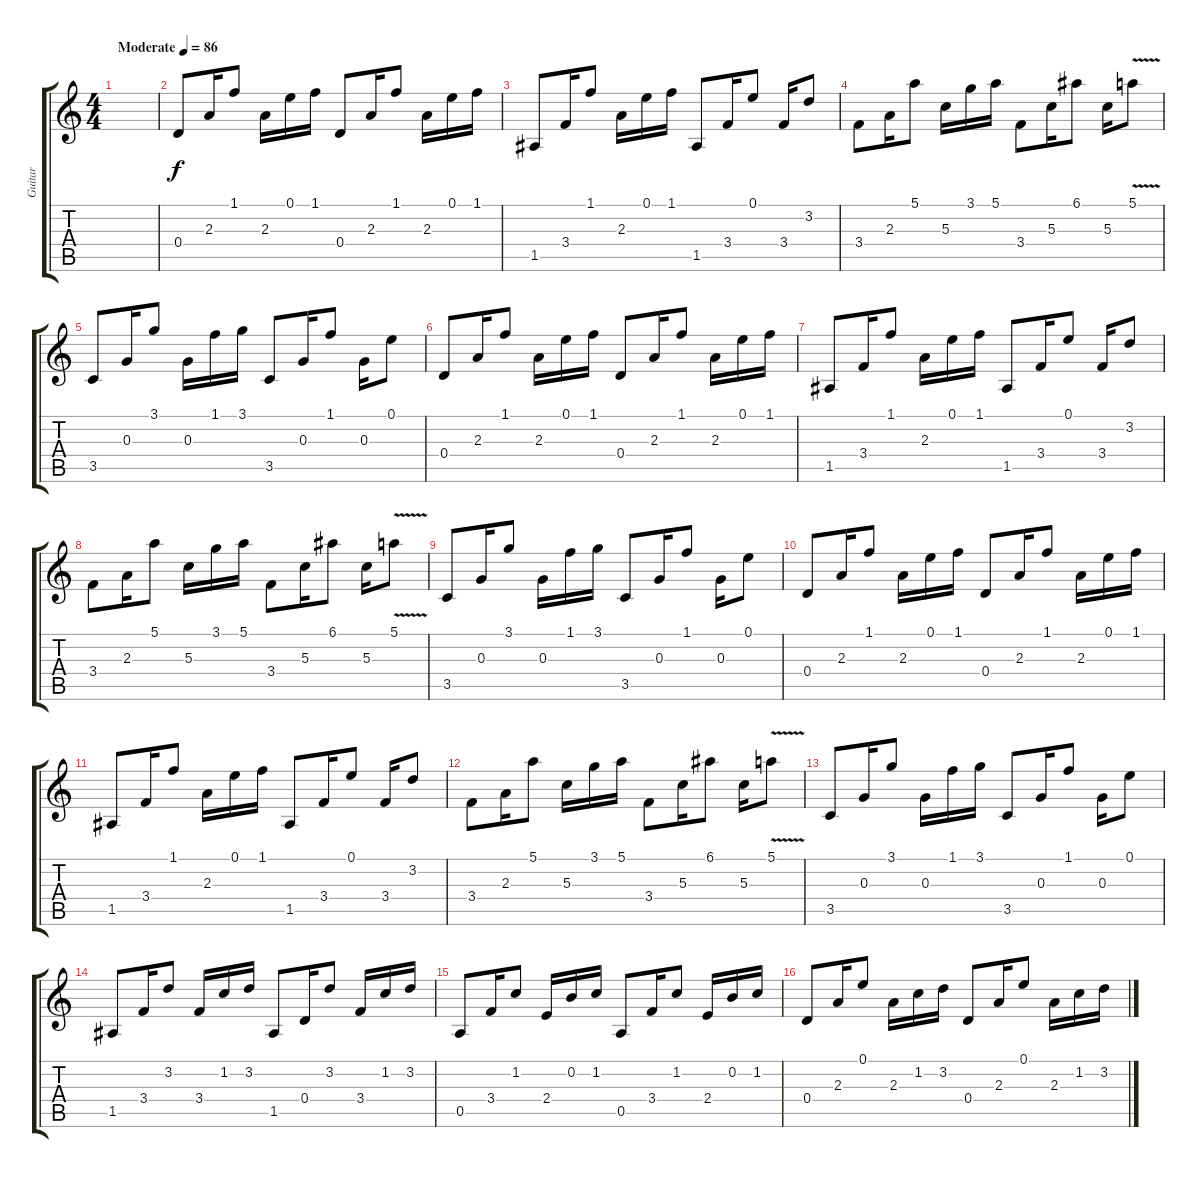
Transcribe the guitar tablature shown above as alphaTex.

\track ("Guitar" "Guitar") {instrument acousticguitarnylon}
\staff {score tabs}
\tuning (E4 B3 G3 D3 A2 E2) {hide}
\ts (4 4)
\tempo (86 "Moderate")
\clef g2
\ks c
|
0.4.8 2.3.16 1.1.8 2.3.16 0.1.16 1.1.16 0.4.8 2.3.16 1.1.8 2.3.16 0.1.16 1.1.16 |
1.5.8 3.4.16 1.1.8 2.3.16 0.1.16 1.1.16 1.5.8 3.4.16 0.1.8 3.4.16 3.2.8 |
3.4.8 2.3.16 5.1.8 5.3.16 3.1.16 5.1.16 3.4.8 5.3.16 6.1.8 5.3.16 5.1{v}.8 |
3.5.8 0.3.16 3.1.8 0.3.16 1.1.16 3.1.16 3.5.8 0.3.16 1.1.8 0.3.16 0.1.8 |
0.4.8 2.3.16 1.1.8 2.3.16 0.1.16 1.1.16 0.4.8 2.3.16 1.1.8 2.3.16 0.1.16 1.1.16 |
1.5.8 3.4.16 1.1.8 2.3.16 0.1.16 1.1.16 1.5.8 3.4.16 0.1.8 3.4.16 3.2.8 |
3.4.8 2.3.16 5.1.8 5.3.16 3.1.16 5.1.16 3.4.8 5.3.16 6.1.8 5.3.16 5.1{v}.8 |
3.5.8 0.3.16 3.1.8 0.3.16 1.1.16 3.1.16 3.5.8 0.3.16 1.1.8 0.3.16 0.1.8 |
0.4.8 2.3.16 1.1.8 2.3.16 0.1.16 1.1.16 0.4.8 2.3.16 1.1.8 2.3.16 0.1.16 1.1.16 |
1.5.8 3.4.16 1.1.8 2.3.16 0.1.16 1.1.16 1.5.8 3.4.16 0.1.8 3.4.16 3.2.8 |
3.4.8 2.3.16 5.1.8 5.3.16 3.1.16 5.1.16 3.4.8 5.3.16 6.1.8 5.3.16 5.1{v}.8 |
3.5.8 0.3.16 3.1.8 0.3.16 1.1.16 3.1.16 3.5.8 0.3.16 1.1.8 0.3.16 0.1.8 |
1.5.8 3.4.16 3.2.8 3.4.16 1.2.16 3.2.16 1.5.8 0.4.16 3.2.8 3.4.16 1.2.16 3.2.16 |
0.5.8 3.4.16 1.2.8 2.4.16 0.2.16 1.2.16 0.5.8 3.4.16 1.2.8 2.4.16 0.2.16 1.2.16 |
0.4.8 2.3.16 0.1.8 2.3.16 1.2.16 3.2.16 0.4.8 2.3.16 0.1.8 2.3.16 1.2.16 3.2.16
